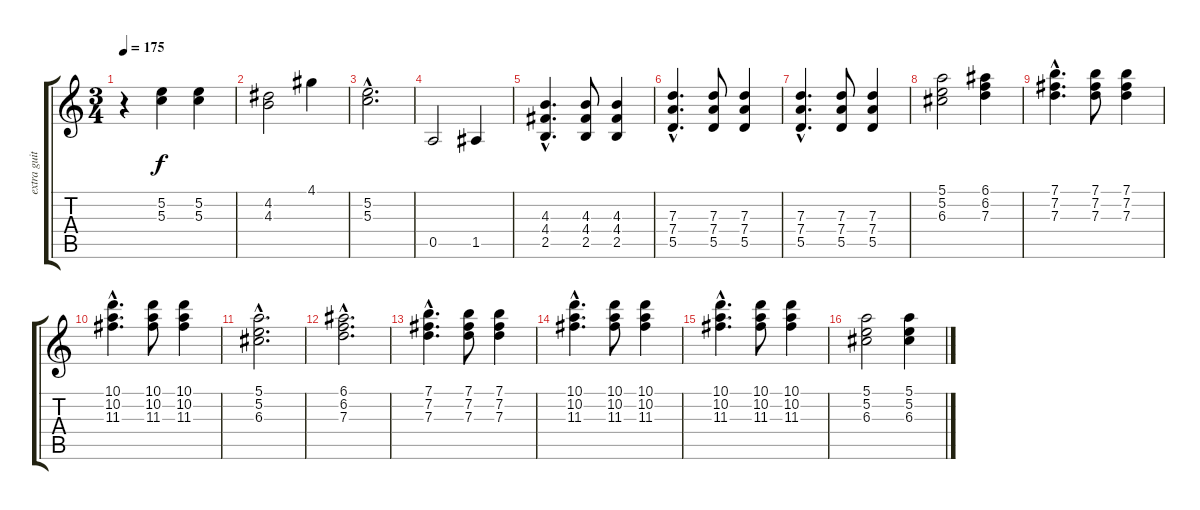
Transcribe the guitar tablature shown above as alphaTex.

\track ("extra guitar" "extra guit") {instrument electricguitarjazz}
\staff {score tabs}
\tuning (E4 B3 G3 D3 A2 E2) {hide}
\ts (3 4)
\tempo 175
\clef g2
\ks c
r.4{dy f} (5.2 5.3).4 (5.2 5.3).4 |
(4.2 4.3).2 4.1.4 |
(5.2{hac} 5.3{hac}).2{d} |
0.5.2 1.5.4 |
(4.3{hac} 4.4{hac} 2.5{hac}).4{d} (4.3 4.4 2.5).8 (4.3 4.4 2.5).4 |
(7.3{hac} 7.4{hac} 5.5{hac}).4{d} (7.3 7.4 5.5).8 (7.3 7.4 5.5).4 |
(7.3{hac} 7.4{hac} 5.5{hac}).4{d} (7.3 7.4 5.5).8 (7.3 7.4 5.5).4 |
(5.1 5.2 6.3).2 (6.1 6.2 7.3).4 |
(7.1{hac} 7.2{hac} 7.3{hac}).4{d} (7.1 7.2 7.3).8 (7.1 7.2 7.3).4 |
(10.1{hac} 10.2{hac} 11.3{hac}).4{d} (10.1 10.2 11.3).8 (10.1 10.2 11.3).4 |
(5.1{hac} 5.2{hac} 6.3{hac}).2{d} |
(6.1{hac} 6.2{hac} 7.3{hac}).2{d} |
(7.1{hac} 7.2{hac} 7.3{hac}).4{d} (7.1 7.2 7.3).8 (7.1 7.2 7.3).4 |
(10.1{hac} 10.2{hac} 11.3{hac}).4{d} (10.1 10.2 11.3).8 (10.1 10.2 11.3).4 |
(10.1{hac} 10.2{hac} 11.3{hac}).4{d} (10.1 10.2 11.3).8 (10.1 10.2 11.3).4 |
(5.1 5.2 6.3).2 (5.1 5.2 6.3).4
